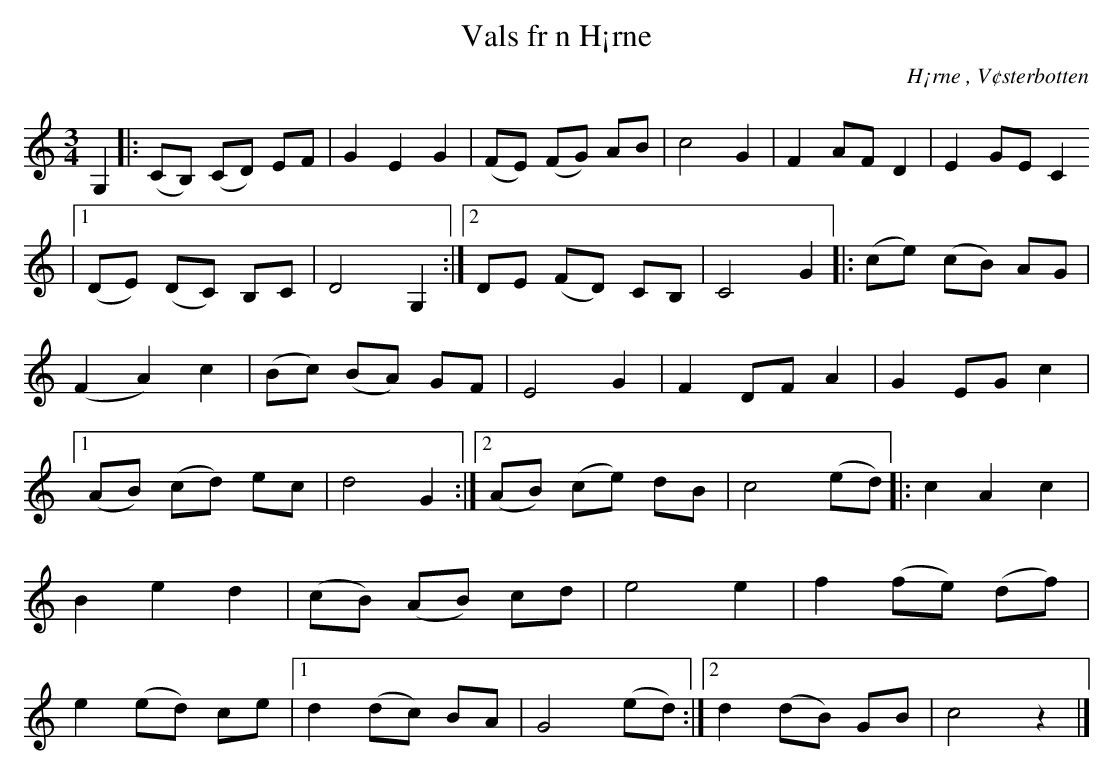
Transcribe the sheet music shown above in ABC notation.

X:1
T:Vals fr n H¡rne
O:H¡rne , V¢sterbotten
M:3/4
L:1/8
K:C
G,2|: (CB,) (CD) EF| G2 E2 G2 | (FE) (FG) AB | c4 G2 | F2 AF D2 | E2 GE C2
|1 (DE) (DC) B,C | D4 G,2:|2 DE (FD) CB,|C4 G2|: (ce) (cB) AG | (F2 A2) c2 | (Bc) (BA) GF | E4 G2 | F2 DF A2 | G2 EG c2 |1 (AB) (cd) ec | d4 G2 :|2 (AB) (ce) dB | c4 (ed) |: c2 A2 c2 | B2 e2 d2| (cB) (AB) cd | e4 e2| f2 (fe) (df)| e2 (ed) ce|1 d2 (dc) BA | G4 (ed) :|2 d2 (dB) GB | c4 z2|]
